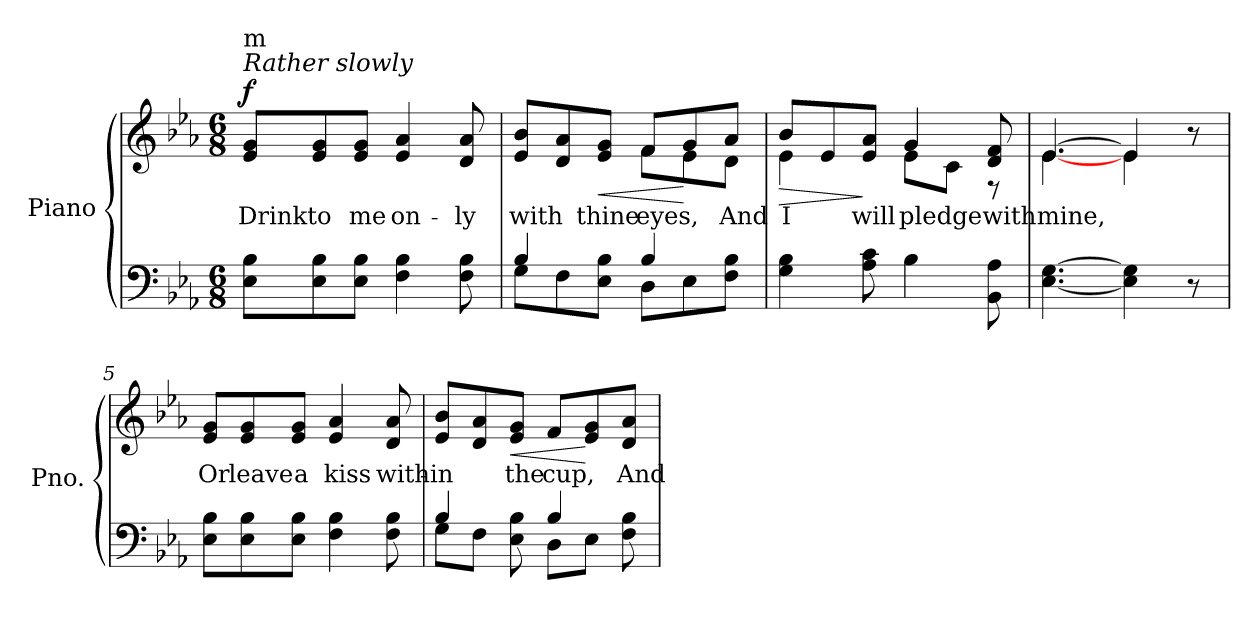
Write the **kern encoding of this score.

**kern	**kern	**text	**dynam
*part1	*part1	*part1	*part1
*staff2	*staff1	*staff1	*staff1/2
*I"Piano	*	*	*
*I'Pno.	*	*	*
!!LO:PB:g=z
*clefF4	*clefG2	*	*
*k[b-e-a-]	*k[b-e-a-]	*	*
*E-:	*E-:	*	*
*M6/8	*M6/8	*	*
=1	=1	=1	=1
!	!LO:TX:a:i:t=Rather slowly	!	!
!	!LO:TX:t=m	!	!
!	!	!LO:LY:b:color=#000000	!
8E-i\ 8B-iL	8e-i/ 8giL	Drink	f
!	!	!LO:LY:b:color=#000000	!
8E-i\ 8B-i	8e-i/ 8gi	to	.
!	!	!LO:LY:b:color=#000000	!
8E-i\ 8B-iJ	8e-i/ 8giJ	me	.
!	!	!LO:LY:b:color=#000000	!
4Fi\ 4B-i	4e-i/ 4a-i	on-	.
!	!	!LO:LY:b:color=#000000	!
8Fi\ 8B-i	8di/ 8a-i	-ly	.
=2	=2	=2	=2
*^	*	*	*
!	!	!	!LO:LY:b:color=#000000	!
*	*	*^	*	*
4B-i/	8Gi\L	8e-i/ 8b-iL	4.ryy	with	.
.	8Fi\	8di/ 8a-i	.	.	.
!	!	!	!	!LO:LY:b:color=#000000	!LO:HP:b
8ryy	8E-i\ 8B-iJ	8e-i/ 8giJ	.	thine	<
!	!	!	!	!LO:LY:b:color=#000000	!
4B-i/	8Di\L	8fi/L	8fi\L	eyes,	.
.	8E-i\	8gi/	8e-i\	.	[
!	!	!	!	!LO:LY:b:color=#000000	!
8ryy	8Fi\ 8B-iJ	8a-i/J	8di\J	And	.
*v	*v	*	*	*	*
=3	=3	=3	=3	=3
*^	*	*	*	*
!	!	!	!	!LO:LY:b:color=#000000	!LO:HP:b
*v	*v	*	*	*	*
4Gi\ 4B-i	8b-i/L	4e-i\	I	>
.	8e-i/	.	.	.
!	!	!	!LO:LY:b:color=#000000	!
8A-i\ 8ci	8e-i/ 8a-iJ	8ryy	will	]
!	!	!	!LO:LY:b:color=#000000	!
4B-i\	4gi/	8e-i\L	pledge	.
.	.	8ci\J	.	.
!	!	!	!LO:LY:b:color=#000000	!
8BB-i\ 8A-i	8di/ 8fi	8r	with	.
=4	=4	=4	=4	=4
!	!	!	!LO:LY:b:color=#000000	!
[4.E-i\ [4.Gi	[4.e-i/	[4.e-i\	mine,	.
4E-i\] 4Gi]	4e-i/]	4e-i\	.	.
8r	8ryy	8r	.	.
*	*v	*v	*	*
!!LO:LB:g=z
=5	=5	=5	=5
*	*^	*	*
!	!	!	!LO:LY:b:color=#000000	!
*	*v	*v	*	*
8E-i\ 8B-iL	8e-i/ 8giL	Or	.
!	!	!LO:LY:b:color=#000000	!
8E-i\ 8B-i	8e-i/ 8gi	leave	.
!	!	!LO:LY:b:color=#000000	!
8E-i\ 8B-iJ	8e-i/ 8giJ	a	.
!	!	!LO:LY:b:color=#000000	!
4Fi\ 4B-i	4e-i/ 4a-i	kiss	.
!	!	!LO:LY:b:color=#000000	!
8Fi\ 8B-i	8di/ 8a-i	with-	.
=6	=6	=6	=6
*^	*	*	*
!	!	!	!LO:LY:b:color=#000000	!
4B-i/	8Gi\L	8e-i/ 8b-iL	-in	.
.	8Fi\J	8di/ 8a-i	.	.
!	!	!	!LO:LY:b:color=#000000	!LO:HP:b
8E-i\ 8B-i	8ryy	8e-i/ 8giJ	the	<
!	!	!	!LO:LY:b:color=#000000	!
4B-i/	8Di\L	8fi/L	cup,	.
.	8E-i\J	8e-i/ 8gi	.	[
!	!	!	!LO:LY:b:color=#000000	!
8Fi\ 8B-i	8ryy	8di/ 8a-iJ	And	.
*v	*v	*	*	*
=	=	=	=
*-	*-	*-	*-
